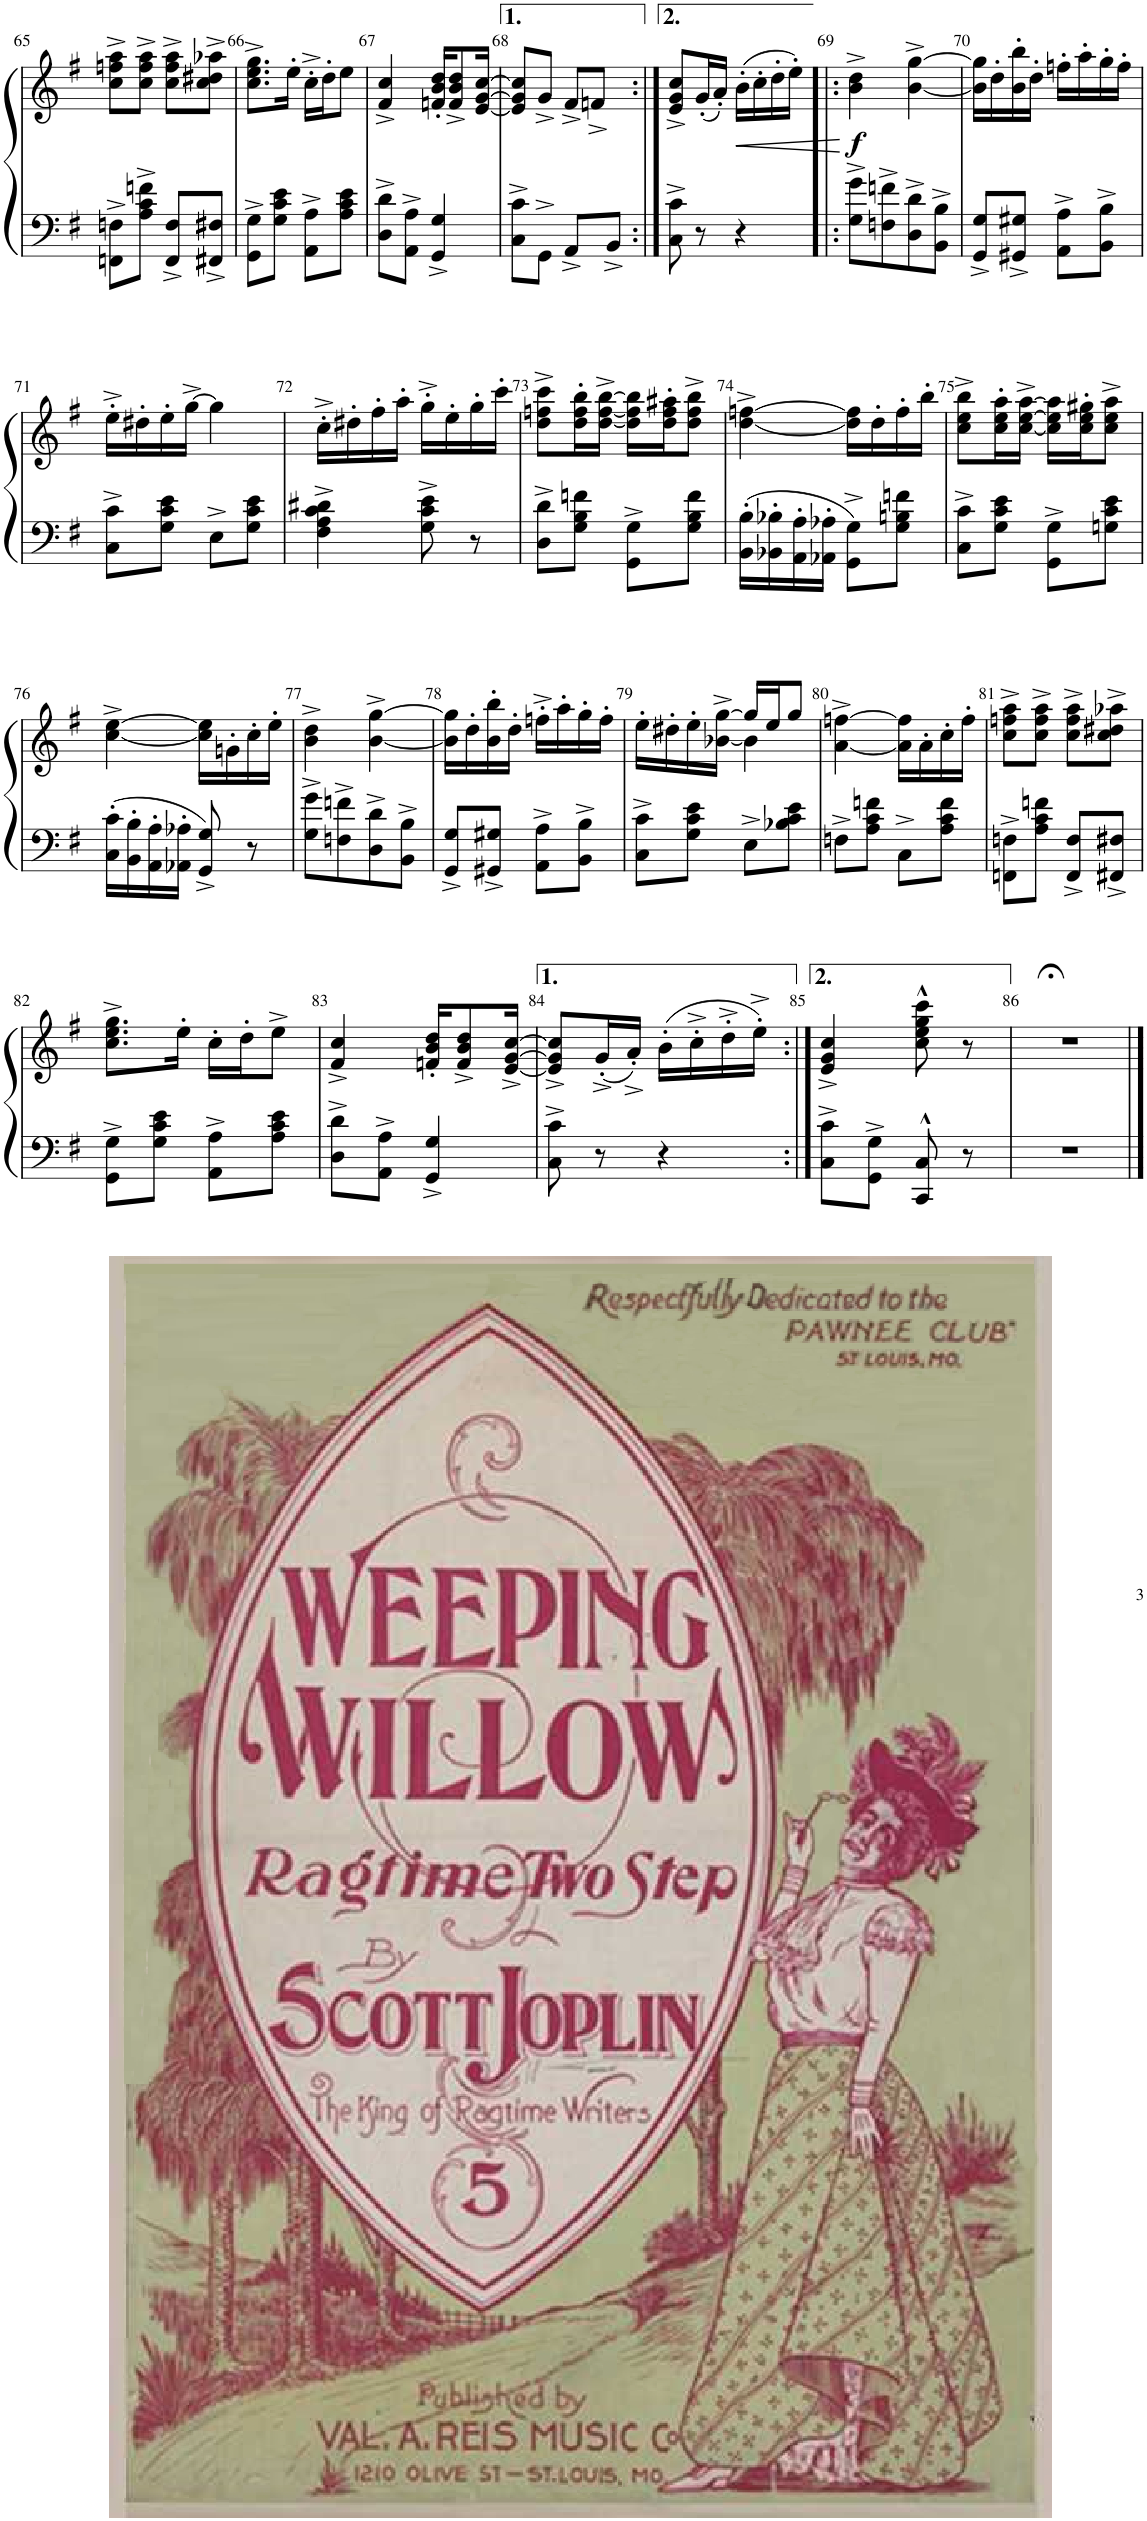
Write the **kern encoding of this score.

**kern	**kern	**dynam
*part1	*part1	*part1
*staff2	*staff1	*staff1/2
*I"Piano	*	*
*I'Pno	*	*
!!LO:PB:g=z
*clefF4	*clefG2	*
*k[f#]	*k[f#]	*
*M2/4	*M2/4	*
=65	=65	=65
8FFn\^ 8Fn\^L	8cc\^ 8ffn\^ 8aa\^L	.
8A\^ 8c\^ 8fn\^J	8cc\^ 8ff\^ 8aa\^J	.
8FF/^ 8F/^L	8cc\^ 8ff\^ 8aa\^L	.
8FF#X/^ 8F#X/^J	8cc\^ 8dd#X\^ 8aa-X\^J	.
=66	=66	=66
8GG\^ 8G\^L	8.cc\^ 8.ee\^ 8.gg\^L	.
8G\ 8c\ 8e\J	.	.
.	16ee'\Jk	.
8AA\^ 8A\^L	16cc'^\LL	.
.	16dd'\J	.
8A\ 8c\ 8e\J	8ee\J	.
=67	=67	=67
8D\^ 8d\^L	4f#/^ 4cc/^	.
8AA\^ 8A\^J	.	.
4GG/^ 4G/^	16fn/' 16b/' 16dd/'KL	.
.	8f/^ 8b/^ 8dd/^	.
.	[16e/ [>16g/ [16cc/Jk	.
=68	=68	=68
8C\^ 8c\^L	8e/] 8g/] 8cc/]L	.
8GG^\J	8g^/J	.
8AA^/L	8f#^/L	.
8BB^/J	8fn^/J	.
=68X3:|!	=68X3:|!	=68X3:|!
8C\^ 8c\^	8e/^ 8g/^ 8cc/^L	.
8r	(16g'/L	.
.	16a'/JJ)	.
!	!	!LO:HP:b
4r	(16b'\LL	<
.	16cc'\	.
.	16dd'\	.
.	16ee'\JJ)	.
.	.	[
=69!|:	=69!|:	=69!|:
!	!	!LO:DY:b
8G\^ 8g\^L	4b\^ 4dd\^	f
8Fn\^ 8fn\^	.	.
8D\^ 8d\^	[4b\^ [4gg\^	.
8BB\^ 8B\^J	.	.
=70	=70	=70
8GG/^ 8G/^L	16b\] 16gg\]LL	.
.	16dd'\	.
8GG#X/^ 8G#X/^J	16b\' 16bb\'	.
.	16dd'\JJ	.
8AA\^ 8A\^L	16ffn'\LL	.
.	16aa'\	.
8BB\^ 8B\^J	16gg'\	.
.	16ff'\JJ	.
!!LO:LB:g=z
=71	=71	=71
8C\^ 8c\^L	16ee'^\LL	.
.	16dd#X'\	.
8G\ 8c\ 8e\J	16ee'\	.
.	[16gg^\JJ	.
8E^\L	4gg\]	.
8G\ 8c\ 8e\J	.	.
=72	=72	=72
4F#\^ 4A\^ 4c\^ 4d#X\^	16cc'^\LL	.
.	16dd#X'\	.
.	16ff#'\	.
.	16aa'\JJ	.
8G\^ 8c\^ 8e\^	16gg'^\LL	.
.	16ee'\	.
8r	16gg'\	.
.	16ccc'\JJ	.
=73	=73	=73
8D\^ 8d\^L	8dd\^ 8ffn\^ 8ccc\^L	.
8G\ 8B\ 8fn\J	16dd\' 16ff\' 16bb\'L	.
.	[16dd\^ [<16ff\^ [16bb\^JJ	.
8GG\^ 8G\^L	16dd\] 16ff\] 16bb\]LL	.
.	16dd\' 16ff\' 16aa#X\'J	.
8G\ 8B\ 8f\J	8dd\^ 8ff\^ 8bb\^J	.
=74	=74	=74
16BB\' 16B\'LL	[4dd\^ [4ffn\^	.
16BB-X\' 16B-X\'	.	.
16AA\' 16A\'	.	.
16AA-X\' 16A-X\'JJ	.	.
8GG\^ 8G\^L	16dd\] 16ff\]LL	.
.	16dd'\	.
8G\ 8Bn\ 8fn\J	16ff'\	.
.	16bb'\JJ	.
=75	=75	=75
8C\^ 8c\^L	8cc\^ 8ee\^ 8bb\^L	.
8G\ 8c\ 8e\J	16cc\' 16ee\' 16aa\'L	.
.	[16cc\^ [16ee\^ [16aa\^JJ	.
8GG\^ 8G\^L	16cc\] 16ee\] 16aa\]LL	.
.	16cc\' 16ee\' 16gg#X\'J	.
8Gn\ 8c\ 8e\J	8cc\^ 8ee\^ 8aa\^J	.
!!LO:LB:g=z
=76	=76	=76
16C\' 16c\'LL	[4cc\^ [4ee\^	.
16BB\' 16B\'	.	.
16AA\' 16A\'	.	.
16AA-X\' 16A-X\'JJ	.	.
8GG/^ 8G/^	16cc\] 16ee\]LL	.
.	16gn'\	.
8r	16cc'\	.
.	16ee'\JJ	.
=77	=77	=77
8G\^ 8g\^L	4b\^ 4dd\^	.
8Fn\^ 8fn\^	.	.
8D\^ 8d\^	[4b\^ [4gg\^	.
8BB\^ 8B\^J	.	.
=78	=78	=78
8GG/^ 8G/^L	16b\] 16gg\]LL	.
.	16dd'\	.
8GG#X/^ 8G#X/^J	16b\' 16bb\'	.
.	16dd'\JJ	.
8AA\^ 8A\^L	16ffn'^\LL	.
.	16aa'\	.
8BB\^ 8B\^J	16gg'\	.
.	16ff'\JJ	.
=79	=79	=79
*	*^	*
8C\^ 8c\^L	16ee'\LL	4ryy	.
.	16dd#X'\	.	.
8G\ 8c\ 8e\J	16ee'\	.	.
.	[16b-X\^ [>16gg\^JJ	.	.
8E^\L	16gg/LL]	4b-\]	.
.	16ee/J	.	.
8B-X\ 8c\ 8e\J	8gg/J	.	.
*	*v	*v	*
=80	=80	=80
8Fn^\L	[4a\^ [4ffn\^	.
8A\ 8c\ 8fn\J	.	.
8C^\L	16a\] 16ff\]LL	.
.	16a'\	.
8A\ 8c\ 8f\J	16cc'\	.
.	16ff'\JJ	.
=81	=81	=81
8FFn\^ 8Fn\^L	8cc\^ 8ffn\^ 8aa\^L	.
8A\ 8c\ 8fn\J	8cc\^ 8ff\^ 8aa\^J	.
8FF/^ 8F/^L	8cc\^ 8ff\^ 8aa\^L	.
8FF#X/^ 8F#X/^J	8cc\^ 8dd#X\^ 8aa-X\^J	.
!!LO:LB:g=z
=82	=82	=82
8GG\^ 8G\^L	8.cc\^ 8.ee\^ 8.gg\^L	.
8G\ 8c\ 8e\J	.	.
.	16ee'\Jk	.
8AA\^ 8A\^L	16cc'\LL	.
.	16dd'\J	.
8A\ 8c\ 8e\J	8ee^\J	.
=83	=83	=83
8D\^ 8d\^L	4f#/^ 4cc/^	.
8AA\^ 8A\^J	.	.
4GG/^ 4G/^	16fn/' 16b/' 16dd/'KL	.
.	8f/^ 8b/^ 8dd/^	.
.	[<16e/^ [>16g/^ [16cc/^Jk	.
=84	=84	=84
8C\^ 8c\^	8e/]^ 8g/]^ 8cc/]^L	.
8r	(<16g'^/L	.
.	16a'^/JJ)	.
4r	(>16b'\LL	.
.	16cc'^\	.
.	16dd'^\	.
.	16ee'^\JJ)	.
=85:|!	=85:|!	=85:|!
8C\^ 8c\^L	4e/^ 4g/^ 4cc/^	.
8GG\^ 8G\^J	.	.
8CC/^^ 8C/^^	8cc\^^ 8ee\^^ 8gg\^^ 8ccc\^^	.
8r	8r	.
=86	=86	=86
2r	2r;<	.
==	==	==
*-	*-	*-
